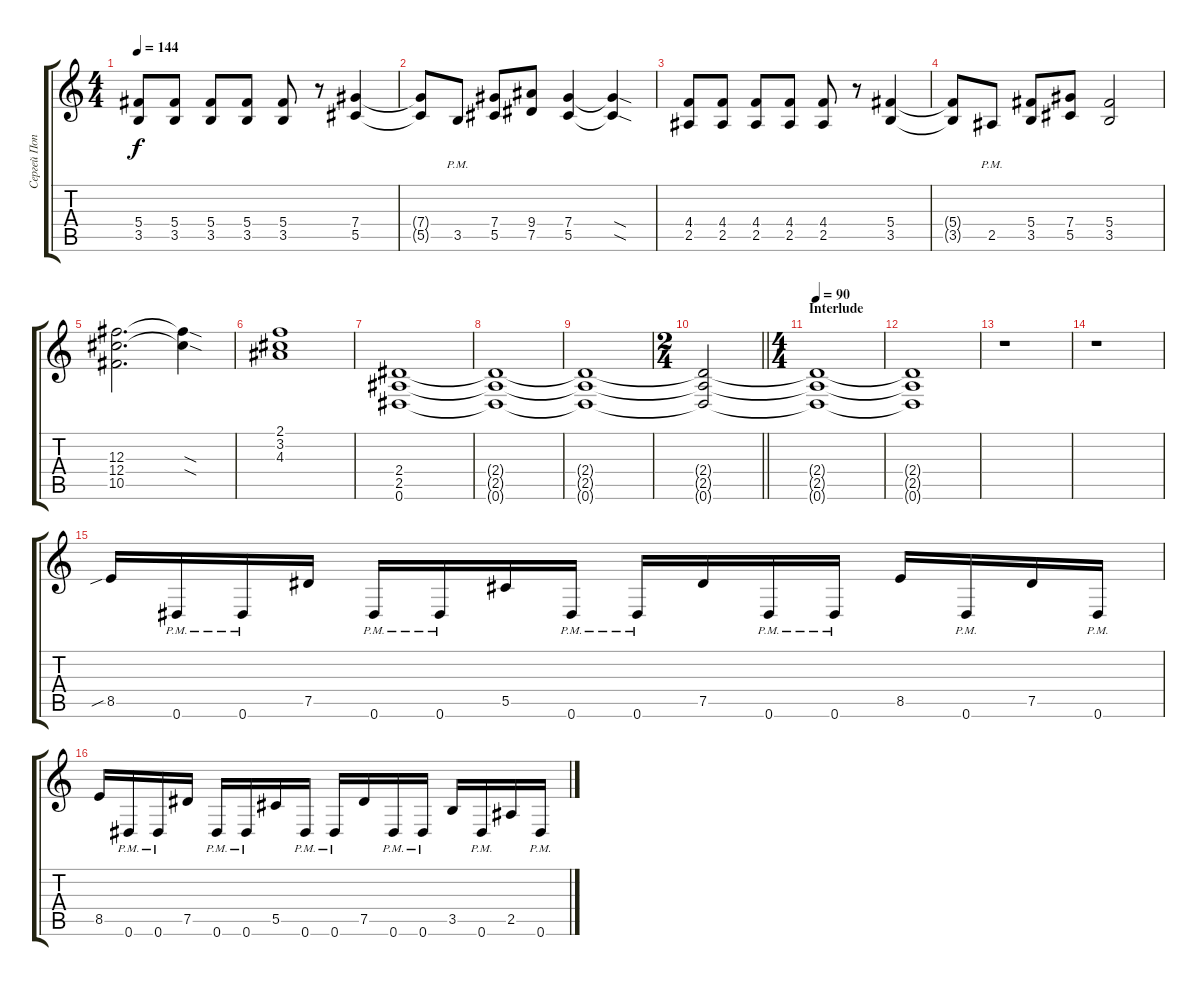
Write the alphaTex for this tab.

\track ("Сергей Попов" "Сергей Поп") {instrument electricguitarclean}
\staff {score tabs}
\tuning (Eb4 Bb3 Gb3 Db3 Ab2 Eb2) {hide}
\ts (4 4)
\tempo 144
\clef g2
\ks c
(5.4 3.5).8{dy f} (5.4 3.5).8 (5.4 3.5).8 (5.4 3.5).8 (5.4 3.5).8 r.8 (7.4 5.5).4 |
(7.4{t} 5.5{t}).8 3.5{pm}.8 (7.4 5.5).8 (9.4 7.5).8 (7.4 5.5).4 (7.4{sod t} 5.5{sod t}).4 |
(4.4 2.5).8 (4.4 2.5).8 (4.4 2.5).8 (4.4 2.5).8 (4.4 2.5).8 r.8 (5.4 3.5).4 |
(5.4{t} 3.5{t}).8 2.5{pm}.8 (5.4 3.5).8 (7.4 5.5).8 (5.4 3.5).2 |
(12.3 12.4 10.5).2{d} (12.3{sod t} 12.4{sod t}).4 |
(2.1 3.2 4.3).1 |
(2.4 2.5 0.6).1 |
(2.4{t} 2.5{t} 0.6{t}).1 |
(2.4{t} 2.5{t} 0.6{t}).1 |
\ts (2 4)
\barLineRight lightlight
(2.4{t} 2.5{t} 0.6{t}).2 |
\ts (4 4)
\section ("" "Interlude")
\tempo 90
(2.4{t} 2.5{t} 0.6{t}).1{volume 15} |
(2.4{t} 2.5{t} 0.6{t}).1 |
r.1{volume 0} |
r.1{volume 13} |
8.5{sib}.16 0.6{pm}.16 0.6{pm}.16 7.5.16 0.6{pm}.16 0.6{pm}.16 5.5.16 0.6{pm}.16 0.6{pm}.16 7.5.16 0.6{pm}.16 0.6{pm}.16 8.5.16 0.6{pm}.16 7.5.16 0.6{pm}.16 |
8.5.16 0.6{pm}.16 0.6{pm}.16 7.5.16 0.6{pm}.16 0.6{pm}.16 5.5.16 0.6{pm}.16 0.6{pm}.16 7.5.16 0.6{pm}.16 0.6{pm}.16 3.5.16 0.6{pm}.16 2.5.16 0.6{pm}.16
